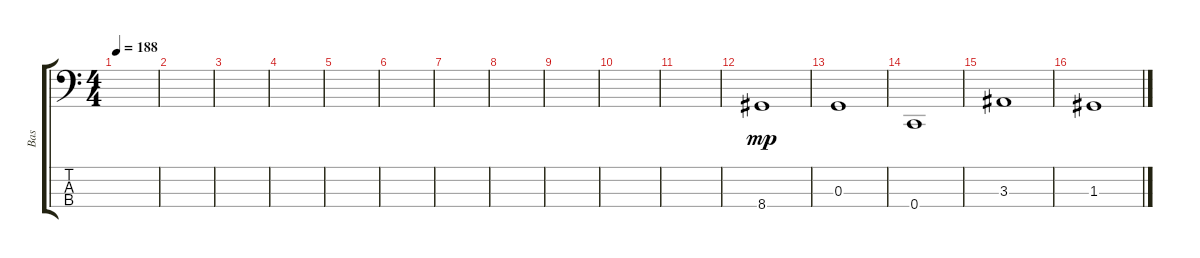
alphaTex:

\track ("Bas" "Bas") {instrument electricbasspick}
\staff {score tabs}
\tuning (F2 C2 G1 C1) {hide}
\ts (4 4)
\tempo 188
\clef f4
\ks c
|
|
|
|
|
|
|
|
|
|
|
8.4.1{dy mp} |
0.3.1 |
0.4.1 |
3.3.1 |
1.3.1
